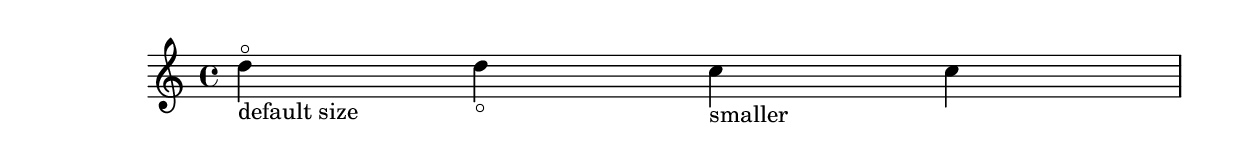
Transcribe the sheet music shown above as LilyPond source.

%% Do not edit this file; it is auto-generated from LSR http://lsr.dsi.unimi.it
%% This file is in the public domain.
\version "2.13.1"

\header {
  lsrtags = "expressive-marks, unfretted-strings"

%% Translation of GIT committish: b2d4318d6c53df8469dfa4da09b27c15a374d0ca
  texidoces = "
Para hacer más pequeño el círculo de @code{\\flageolet} (armónico)
utilice la siguiente función de Scheme.

"
  doctitlees = "Cambiar el tamaño de la marca de \\flageolet"

%% Translation of GIT committish: 0099693675b95c7ec6664d7277f22411a14e9c1b

  texidocfr = "
Il est possible de rapetisser le cercle d'un @code{\\flageolet} grâce 
à une fonction Scheme. 

"
  doctitlefr = "Modifier la taille d'un \\flageolet"

%% Translation of GIT committish: d96023d8792c8af202c7cb8508010c0d3648899d
  texidocde = "
Um den @code{\\flageolet}-Kreis kleiner zu machen, kann diese
Scheme-Funktion eingesetzt werden.

"
  doctitlede = "\\flageolet-Zeichen verkleinern"

  texidoc = "
To make the @code{\\flageolet} circle smaller use the following Scheme
function. 

"
  doctitle = "Changing \\flageolet mark size"
} % begin verbatim

smallFlageolet =
#(let ((m (make-music 'ArticulationEvent
                      'articulation-type "flageolet")))
   (ly:music-set-property! m 'tweaks
     (acons 'font-size -3
       (ly:music-property m 'tweaks)))
  m)

\layout { ragged-right = ##f }

\relative c'' {
  d4^\flageolet_\markup { default size } d_\flageolet
  c4^\smallFlageolet_\markup { smaller } c_\smallFlageolet
}

